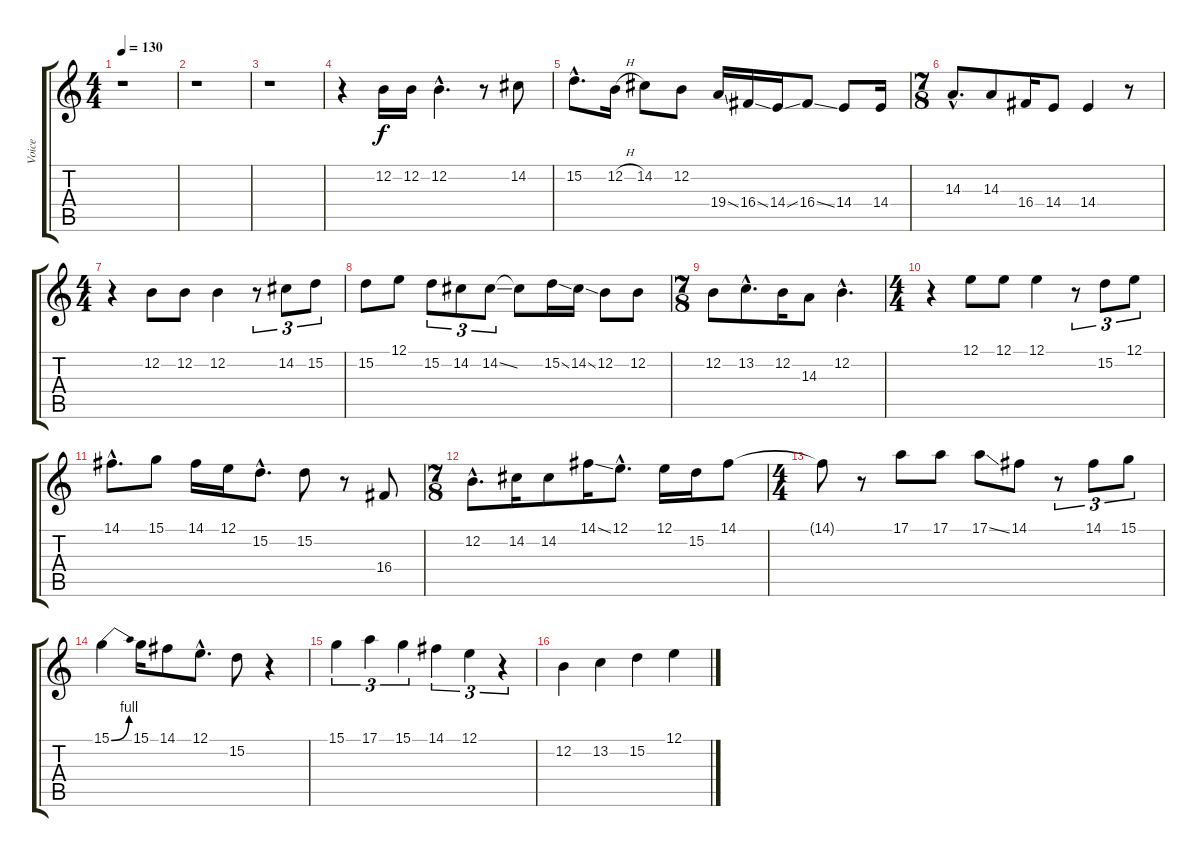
\track ("Voice" "Voice") {instrument synthvoice}
\staff {score tabs}
\tuning (E4 B3 G3 D3 A2 E2) {hide}
\ts (4 4)
\tempo 130
\clef g2
\ks c
r.1{dy f} |
r.1 |
r.1 |
r.4 12.2.16 12.2.16 12.2{hac}.4{d} r.8 14.2.8 |
15.2{hac}.8{d} 12.2{h}.16 14.2.8 12.2.8 19.4{ss}.16 16.4{ss}.16 14.4{ss}.16 16.4{ss}.8 14.4.8 14.4.16 |
\ts (7 8)
14.3{hac}.8{d} 14.3.8 16.4.16 14.4.8 14.4.4 r.8 |
\ts (4 4)
r.4 12.2.8 12.2.8 12.2.4 r.8{tu (3 2)} 14.2.8{tu (3 2)} 15.2.8{tu (3 2)} |
15.2.8 12.1.8 15.2.8{tu (3 2)} 14.2.8{tu (3 2)} 14.2{ss}.8{tu (3 2)} 14.2{t}.8 15.2{ss}.16 14.2{ss}.16 12.2.8 12.2.8 |
\ts (7 8)
12.2.8 13.2{hac}.8{d} 12.2.16 14.3.8 12.2{hac}.4{d} |
\ts (4 4)
r.4 12.1.8 12.1.8 12.1.4 r.8{tu (3 2)} 15.2.8{tu (3 2)} 12.1.8{tu (3 2)} |
14.1{hac}.8{d} 15.1.8 14.1.16 12.1.16 15.2{hac}.8{d} 15.2.8 r.8 16.4.8 |
\ts (7 8)
12.2{hac}.8{d} 14.2.16 14.2.8 14.1{ss}.16 12.1{hac}.8{d} 12.1.16 15.2.16 14.1.8 |
\ts (4 4)
14.1{t}.8 r.8 17.1.8 17.1.8 17.1{ss}.8 14.1.8 r.8{tu (3 2)} 14.1.8{tu (3 2)} 15.1.8{tu (3 2)} |
15.1{be (bend 0 0 60 4)}.4 15.1.16 14.1.8 12.1{hac}.8{d} 15.2.8 r.4 |
15.1.4{tu (3 2)} 17.1.4{tu (3 2)} 15.1.4{tu (3 2)} 14.1.4{tu (3 2)} 12.1.4{tu (3 2)} r.4{tu (3 2)} |
12.2.4 13.2.4 15.2.4 12.1.4
